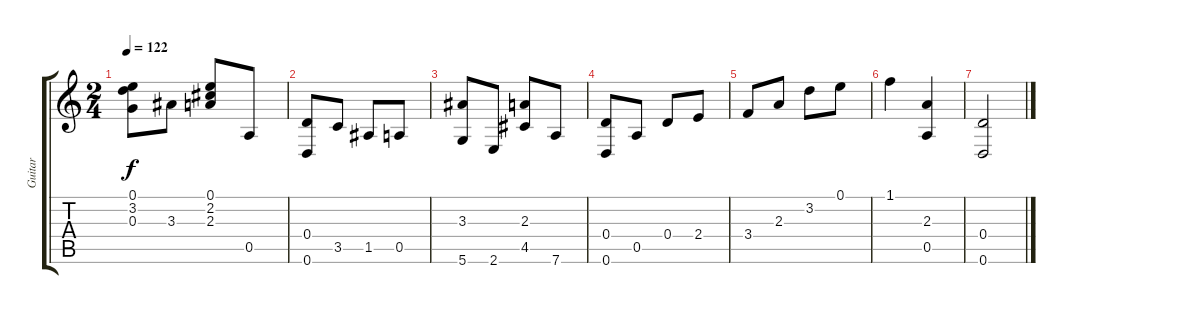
\track ("Guitar" "Guitar") {instrument acousticguitarnylon}
\staff {score tabs}
\tuning (E4 B3 G3 D3 A2 D2) {hide}
\ts (2 4)
\tempo 122
\clef g2
\ks c
(0.1 3.2 0.3).8{dy f} 3.3.8 (0.1 2.2 2.3).8 0.5.8 |
(0.4 0.6).8 3.5.8 1.5.8 0.5.8 |
(3.3 5.6).8 2.6.8 (2.3 4.5).8 7.6.8 |
(0.4 0.6).8 0.5.8 0.4.8 2.4.8 |
3.4.8 2.3.8 3.2.8 0.1.8 |
1.1.4 (2.3 0.5).4 |
(0.4 0.6).2
